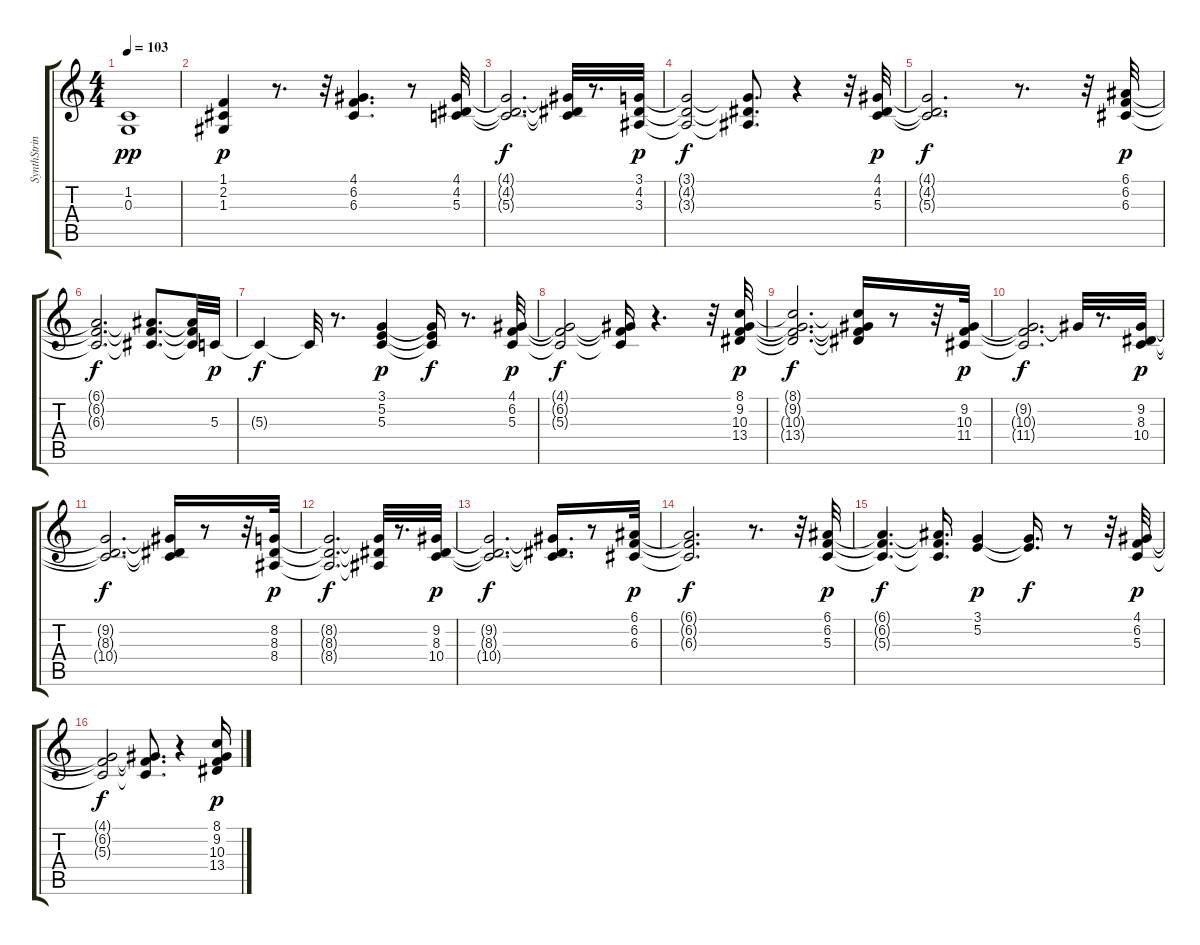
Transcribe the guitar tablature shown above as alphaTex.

\track ("SynthStrings" "SynthStrin") {instrument synthstrings1}
\staff {score tabs}
\tuning (E4 B3 G3 D3 A2 E2) {hide}
\ts (4 4)
\tempo 103
\clef g2
\ks c
(1.2 0.3).1{dy pp} |
(1.1 2.2 1.3).4{dy p} r.8{d} r.32 (4.1 6.2 6.3).4{d} r.8 (4.1 4.2 5.3).32 |
(4.1{t} 4.2{t} 5.3{t}).2{d dy f} (4.1{t} 4.2{t} 5.3{t}).32 r.8{d} (3.1 4.2 3.3).32{dy p} |
(3.1{t} 4.2{t} 3.3{t}).2{dy f} (3.1{t} 4.2{t} 3.3{t}).8{d} r.4 r.32 (4.1 4.2 5.3).32{dy p} |
(4.1{t} 4.2{t} 5.3{t}).2{d dy f} r.8{d} r.32 (6.1 6.2 6.3).32{dy p} |
(6.1{t} 6.2{t} 6.3{t}).2{d dy f} (6.1{t} 6.2{t} 6.3{t}).8{d} (6.1{t} 6.2{t} 6.3{t}).32 5.3.32{dy p} |
5.3{t}.4{dy f} 5.3{t}.32 r.8{d} (3.1 5.2 5.3).4{dy p} (3.1{t} 5.2{t} 5.3{t}).16{dy f} r.8{d} (4.1 6.2 5.3).32{dy p} |
(4.1{t} 6.2{t} 5.3{t}).2{dy f} (4.1{t} 6.2{t} 5.3{t}).16 r.4{d} r.32 (8.1 9.2 10.3 13.4).32{dy p} |
(8.1{t} 9.2{t} 10.3{t} 13.4{t}).2{d dy f} (8.1{t} 9.2{t} 10.3{t} 13.4{t}).16 r.8 r.32 (9.2 10.3 11.4).32{dy p} |
(9.2{t} 10.3{t} 11.4{t}).2{d dy f} 9.2{t}.32 r.8{d} (9.2 8.3 10.4).32{dy p} |
(9.2{t} 8.3{t} 10.4{t}).2{d dy f} (9.2{t} 8.3{t} 10.4{t}).16 r.8 r.32 (8.2 8.3 8.4).32{dy p} |
(8.2{t} 8.3{t} 8.4{t}).2{d dy f} (8.2{t} 8.3{t} 8.4{t}).32 r.8{d} (9.2 8.3 10.4).32{dy p} |
(9.2{t} 8.3{t} 10.4{t}).2{d dy f} (9.2{t} 8.3{t} 10.4{t}).16{d} r.8 (6.1 6.2 6.3).32{dy p} |
(6.1{t} 6.2{t} 6.3{t}).2{d dy f} r.8{d} r.32 (6.1 6.2 5.3).32{dy p} |
(6.1{t} 6.2{t} 5.3{t}).4{d dy f} (6.1{t} 6.2{t} 5.3{t}).16{d} (3.1 5.2).4{dy p} (3.1{t} 5.2{t}).16{d dy f} r.8 r.32 (4.1 6.2 5.3).32{dy p} |
(4.1{t} 6.2{t} 5.3{t}).2{dy f} (4.1{t} 6.2{t} 5.3{t}).8{d} r.4 (8.1 9.2 10.3 13.4).16{dy p}
